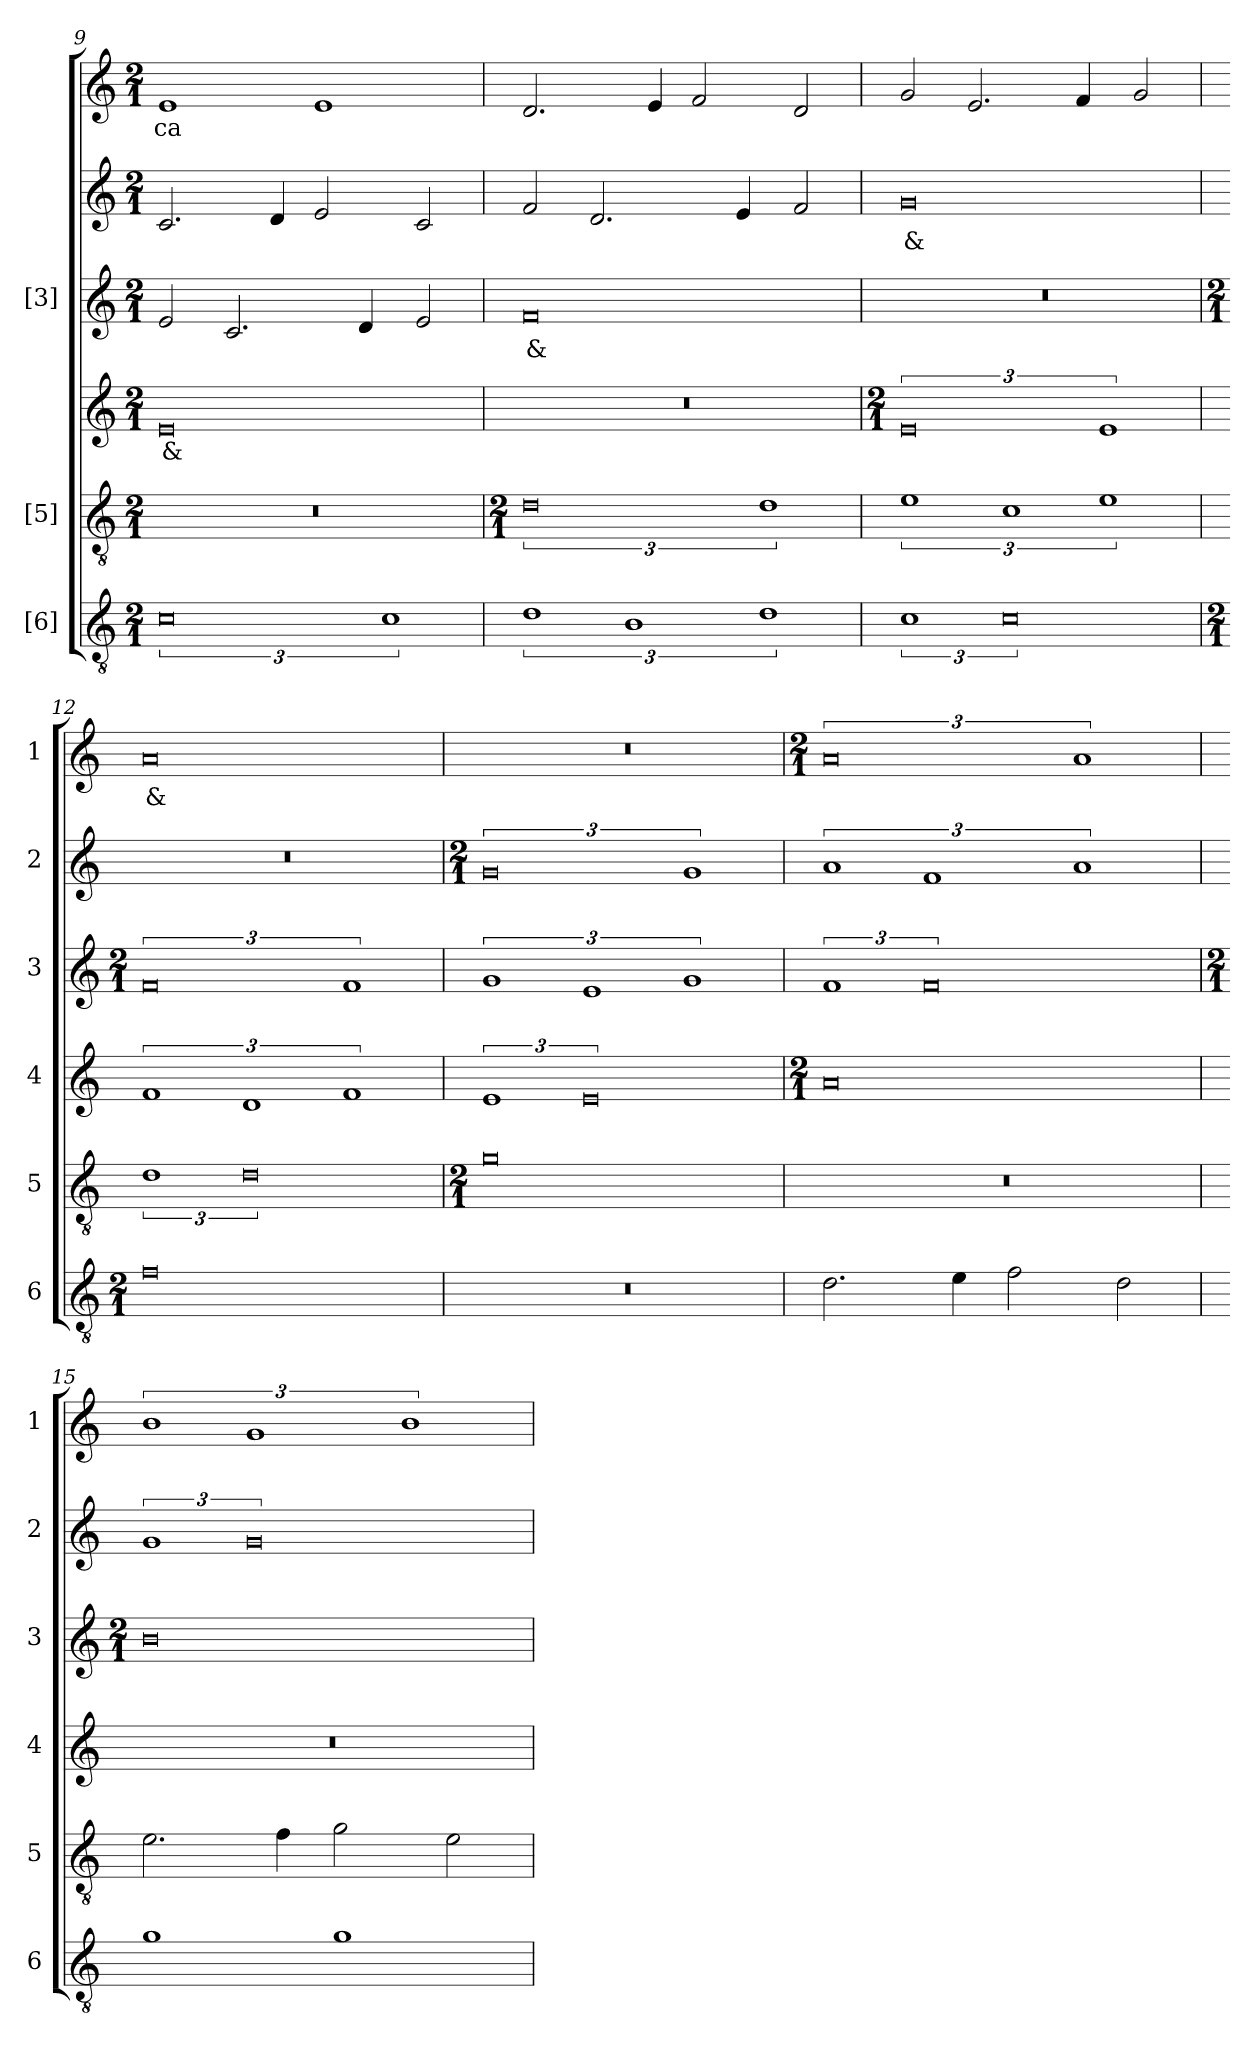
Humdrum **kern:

**kern	**kern	**kern	**text	**kern	**text	**kern	**text	**kern	**text
*part6	*part5	*part4	*part4	*part3	*part3	*part2	*part2	*part1	*part1
*staff6	*staff5	*staff4	*staff4	*staff3	*staff3	*staff2	*staff2	*staff1	*staff1
*I"[6]	*I"[5]	*I"[4]	*	*I"[3]	*	*I"[2]	*	*I"[1]	*
*I'6	*I'5	*I'4	*	*I'3	*	*I'2	*	*I'1	*
*clefGv2	*clefGv2	*clefG2	*	*clefG2	*	*clefG2	*	*clefG2	*
*k[]	*k[]	*k[]	*	*k[]	*	*k[]	*	*k[]	*
*C:	*C:	*C:	*	*C:	*	*C:	*	*C:	*
*M2/1	*M2/1	*M2/1	*	*M2/1	*	*M2/1	*	*M2/1	*
=9	=9	=9	=9	=9	=9	=9	=9	=9	=9
3%4c	0r	0e	&	2e	.	2.c	.	1e	-ca
.	.	.	.	2.c	.	.	.	.	.
.	.	.	.	.	.	4d	.	.	.
.	.	.	.	.	.	2e	.	1e	.
.	.	.	.	4d	.	.	.	.	.
3%2c	.	.	.	.	.	.	.	.	.
.	.	.	.	2e	.	2c	.	.	.
=10	=10	=10	=10	=10	=10	=10	=10	=10	=10
*	*M2/1	*	*	*	*	*	*	*	*
3%2d	3%4d	0r	.	0f	&	2f	.	2.d	.
.	.	.	.	.	.	2.d	.	.	.
3%2B	.	.	.	.	.	.	.	.	.
.	.	.	.	.	.	.	.	4e	.
.	.	.	.	.	.	.	.	2f	.
.	.	.	.	.	.	4e	.	.	.
3%2d	3%2d	.	.	.	.	.	.	.	.
.	.	.	.	.	.	2f	.	2d	.
=11	=11	=11	=11	=11	=11	=11	=11	=11	=11
*	*	*M2/1	*	*	*	*	*	*	*
3%2c	3%2e	3%4e	.	0r	.	0g	&	2g	.
.	.	.	.	.	.	.	.	2.e	.
3%4c	3%2c	.	.	.	.	.	.	.	.
.	.	.	.	.	.	.	.	4f	.
.	3%2e	3%2e	.	.	.	.	.	.	.
.	.	.	.	.	.	.	.	2g	.
=12	=12	=12	=12	=12	=12	=12	=12	=12	=12
*M2/1	*	*	*	*M2/1	*	*	*	*	*
0f	3%2d	3%2f	.	3%4f	.	0r	.	0a	&
.	3%4d	3%2d	.	.	.	.	.	.	.
.	.	3%2f	.	3%2f	.	.	.	.	.
=13	=13	=13	=13	=13	=13	=13	=13	=13	=13
*	*M2/1	*	*	*	*	*M2/1	*	*	*
0r	0g	3%2e	.	3%2g	.	3%4g	.	0r	.
.	.	3%4e	.	3%2e	.	.	.	.	.
.	.	.	.	3%2g	.	3%2g	.	.	.
=14	=14	=14	=14	=14	=14	=14	=14	=14	=14
*	*	*M2/1	*	*	*	*	*	*M2/1	*
2.d	0r	0a	.	3%2f	.	3%2a	.	3%4a	.
.	.	.	.	3%4f	.	3%2f	.	.	.
4e	.	.	.	.	.	.	.	.	.
2f	.	.	.	.	.	.	.	.	.
.	.	.	.	.	.	3%2a	.	3%2a	.
2d	.	.	.	.	.	.	.	.	.
=15	=15	=15	=15	=15	=15	=15	=15	=15	=15
*	*	*	*	*M2/1	*	*	*	*	*
1g	2.e	0r	.	0b	.	3%2g	.	3%2b	.
.	.	.	.	.	.	3%4g	.	3%2g	.
.	4f	.	.	.	.	.	.	.	.
1g	2g	.	.	.	.	.	.	.	.
.	.	.	.	.	.	.	.	3%2b	.
.	2e	.	.	.	.	.	.	.	.
=	=	=	=	=	=	=	=	=	=
*-	*-	*-	*-	*-	*-	*-	*-	*-	*-
